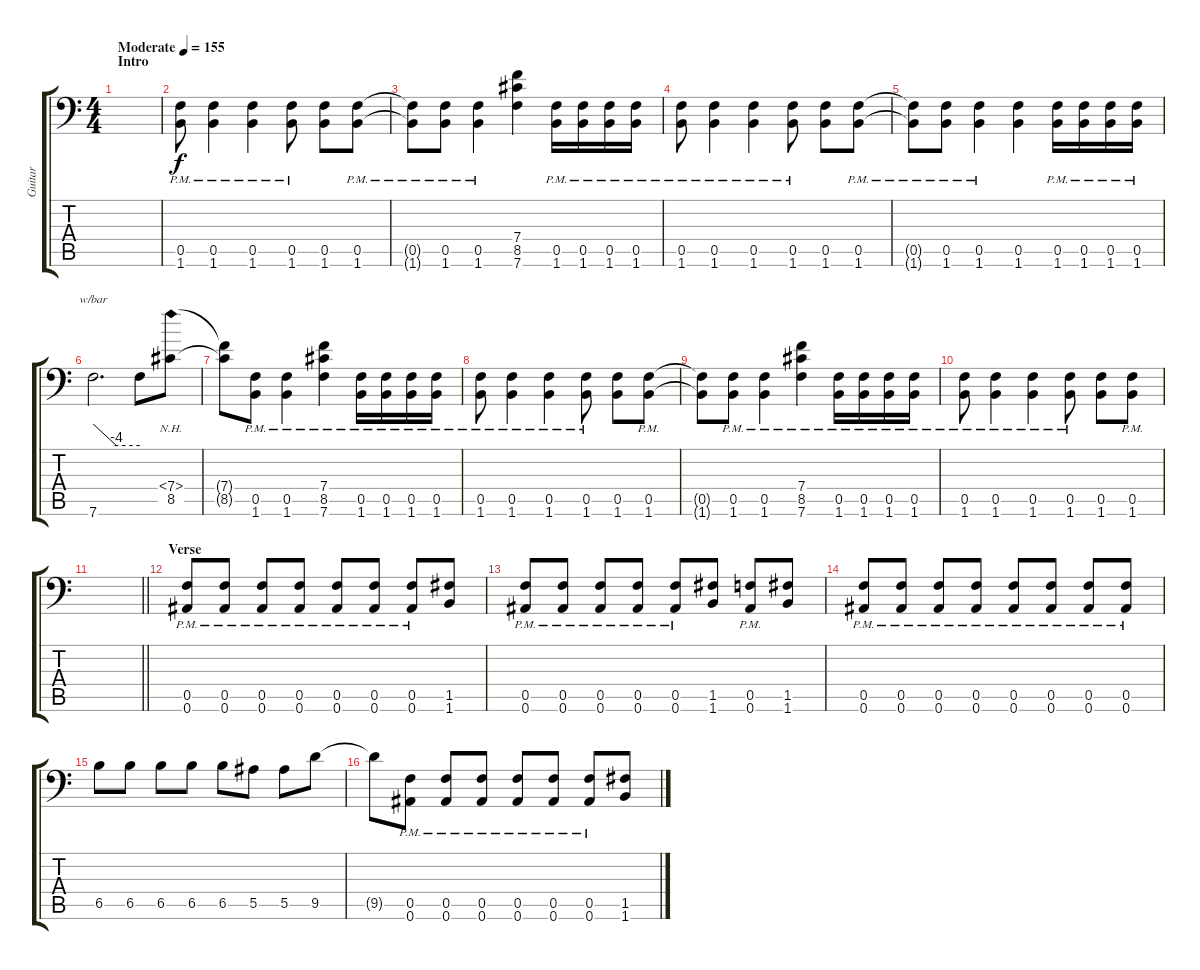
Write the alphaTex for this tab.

\track ("Guitar" "Guitar") {instrument distortionguitar}
\staff {score tabs}
\tuning (C4 G3 Eb3 Bb2 F2 Bb1) {hide}
\ts (4 4)
\section ("" "Intro")
\tempo (155 "Moderate")
\clef f4
\ks c
|
(0.5{pm} 1.6{pm}).8 (0.5{pm} 1.6{pm}).4 (0.5{pm} 1.6{pm}).4 (0.5{pm} 1.6{pm}).8 (0.5 1.6).8 (0.5{pm} 1.6{pm}).8 |
(0.5{pm t} 1.6{pm t}).8 (0.5{pm} 1.6{pm}).8 (0.5{pm} 1.6{pm}).4 (7.4 8.5 7.6).4 (0.5{pm} 1.6{pm}).16 (0.5{pm} 1.6{pm}).16 (0.5{pm} 1.6{pm}).16 (0.5{pm} 1.6{pm}).16 |
(0.5{pm} 1.6{pm}).8 (0.5{pm} 1.6{pm}).4 (0.5{pm} 1.6{pm}).4 (0.5{pm} 1.6{pm}).8 (0.5 1.6).8 (0.5{pm} 1.6{pm}).8 |
(0.5{pm t} 1.6{pm t}).8 (0.5{pm} 1.6{pm}).8 (0.5{pm} 1.6{pm}).4 (0.5 1.6).4 (0.5{pm} 1.6{pm}).16 (0.5{pm} 1.6{pm}).16 (0.5{pm} 1.6{pm}).16 (0.5{pm} 1.6{pm}).16 |
7.6.2{d tbe (custom default 0 0 30 -16 60 -16)} 7.6{t}.8 (7.4{nh} 8.5).8 |
(7.4{t} 8.5{t}).8 (0.5{pm} 1.6{pm}).8 (0.5{pm} 1.6{pm}).4 (7.4 8.5{pm} 7.6).4 (0.5{pm} 1.6{pm}).16 (0.5{pm} 1.6{pm}).16 (0.5{pm} 1.6{pm}).16 (0.5{pm} 1.6{pm}).16 |
(0.5{pm} 1.6{pm}).8 (0.5{pm} 1.6{pm}).4 (0.5{pm} 1.6{pm}).4 (0.5{pm} 1.6{pm}).8 (0.5 1.6).8 (0.5{pm} 1.6{pm}).8 |
(0.5{t} 1.6{t}).8 (0.5{pm} 1.6{pm}).8 (0.5{pm} 1.6{pm}).4 (7.4 8.5{pm} 7.6).4 (0.5{pm} 1.6{pm}).16 (0.5{pm} 1.6{pm}).16 (0.5{pm} 1.6{pm}).16 (0.5{pm} 1.6{pm}).16 |
(0.5{pm} 1.6{pm}).8 (0.5{pm} 1.6{pm}).4 (0.5{pm} 1.6{pm}).4 (0.5{pm} 1.6{pm}).8 (0.5 1.6).8 (0.5{pm} 1.6{pm}).8 |
\barLineRight lightlight
|
\section ("" "Verse")
(0.5{pm} 0.6{pm}).8 (0.5{pm} 0.6{pm}).8 (0.5{pm} 0.6{pm}).8 (0.5{pm} 0.6{pm}).8 (0.5{pm} 0.6{pm}).8 (0.5{pm} 0.6{pm}).8 (0.5{pm} 0.6{pm}).8 (1.5 1.6).8 |
(0.5{pm} 0.6{pm}).8 (0.5{pm} 0.6{pm}).8 (0.5{pm} 0.6{pm}).8 (0.5{pm} 0.6{pm}).8 (0.5{pm} 0.6{pm}).8 (1.5 1.6).8 (0.5{pm} 0.6{pm}).8 (1.5 1.6).8 |
(0.5{pm} 0.6{pm}).8 (0.5{pm} 0.6{pm}).8 (0.5{pm} 0.6{pm}).8 (0.5{pm} 0.6{pm}).8 (0.5{pm} 0.6{pm}).8 (0.5{pm} 0.6{pm}).8 (0.5{pm} 0.6{pm}).8 (0.5{pm} 0.6{pm}).8 |
6.5.8 6.5.8 6.5.8 6.5.8 6.5.8 5.5.8 5.5.8 9.5.8 |
9.5{t}.8 (0.5{pm} 0.6{pm}).8 (0.5{pm} 0.6{pm}).8 (0.5{pm} 0.6{pm}).8 (0.5{pm} 0.6{pm}).8 (0.5{pm} 0.6{pm}).8 (0.5{pm} 0.6{pm}).8 (1.5 1.6).8
